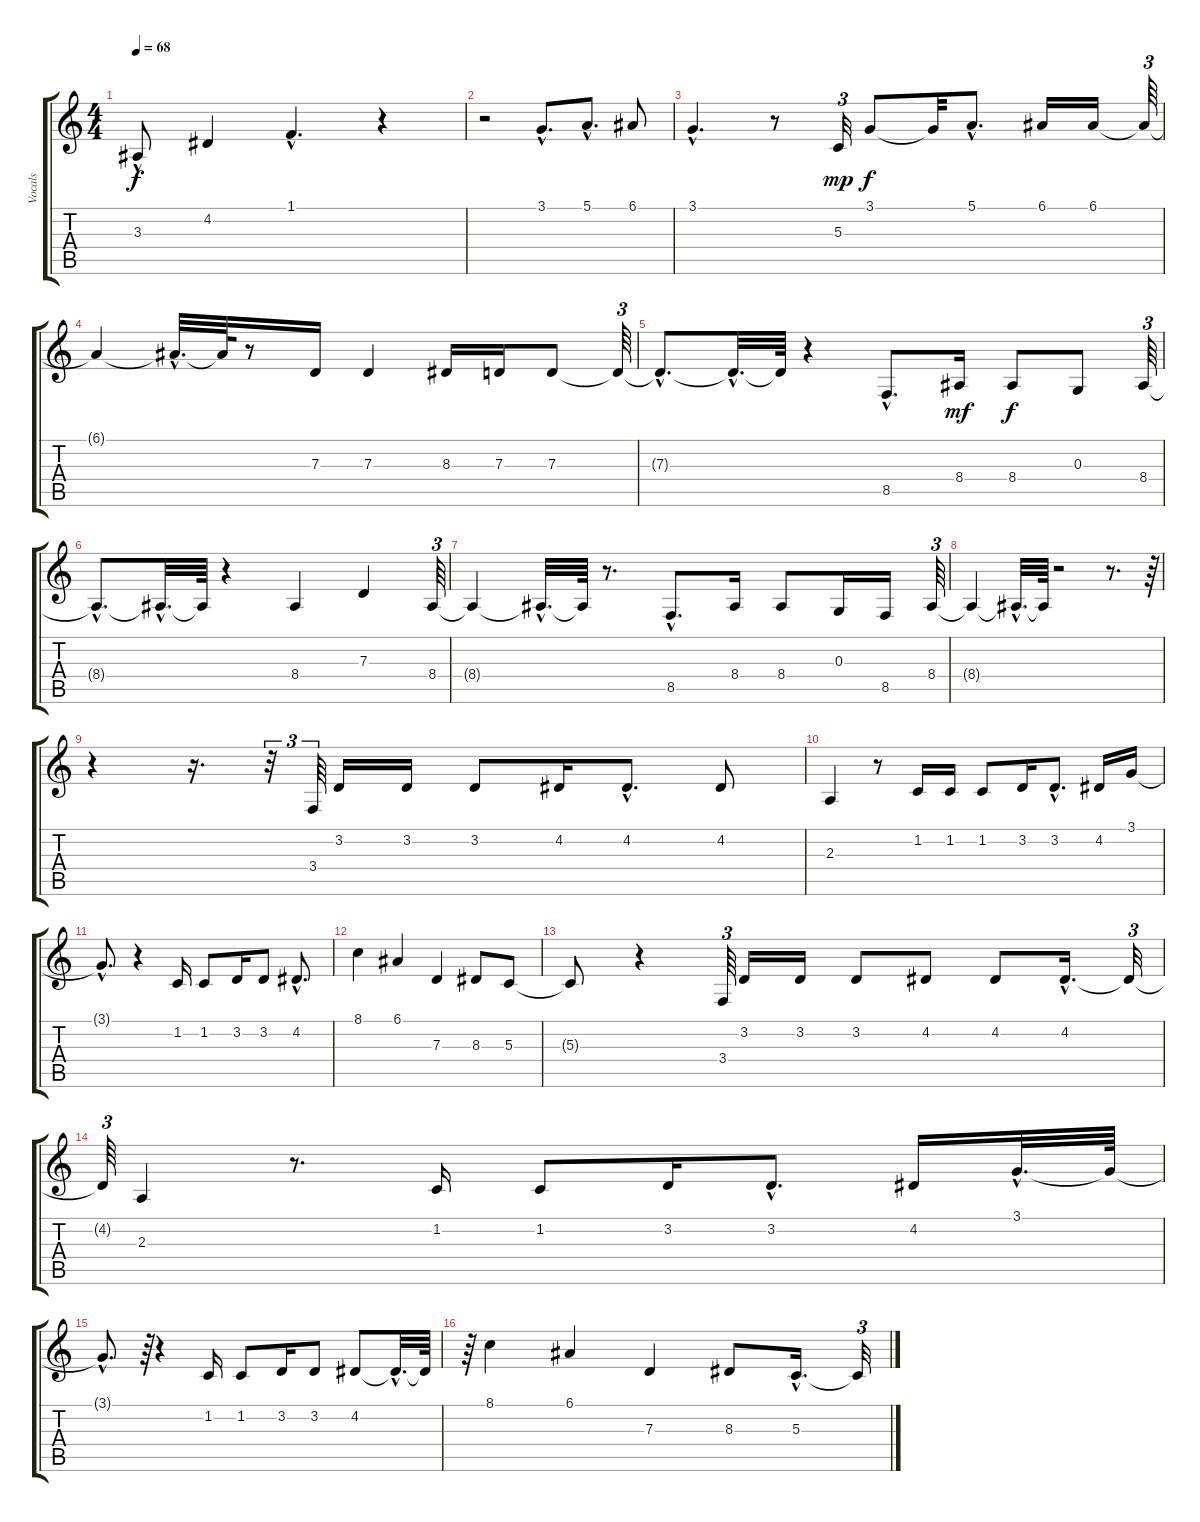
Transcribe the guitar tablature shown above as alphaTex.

\track ("Vocals" "Vocals") {instrument tenorsax}
\staff {score tabs}
\tuning (E4 B3 G3 D3 A2 E2) {hide}
\ts (4 4)
\tempo 68
\clef g2
\ks c
3.3{hac t}.8{dy f} 4.2.4 1.1{hac}.4{d} r.4 |
r.2 3.1{hac}.8{d} 5.1{hac}.8{d} 6.1.8 |
3.1{hac}.4{d volume 12} r.8 5.3.32{tu (3 2) dy mp} 3.1.8{dy f} 3.1{t}.32 5.1{hac}.8{d} 6.1.16 6.1.16 6.1{t}.64{tu (3 2)} |
6.1{t}.4 6.1{hac t}.32{d} 6.1{t}.64 r.8 7.3.16 7.3.4 8.3.16 7.3.16 7.3.8 7.3{t}.64{tu (3 2)} |
7.3{hac t}.8{d} 7.3{hac t}.32{d} 7.3{t}.64 r.4 8.5{hac}.8{d} 8.4.16{dy mf} 8.4.8{dy f} 0.3.8 8.4.64{tu (3 2)} |
8.4{hac t}.8{d} 8.4{hac t}.32{d} 8.4{t}.64 r.4 8.4.4 7.3.4 8.4.64{tu (3 2)} |
8.4{t}.4 8.4{hac t}.32{d} 8.4{t}.64 r.8{d} 8.5{hac}.8{d} 8.4.16 8.4.8 0.3.16 8.5.16 8.4.64{tu (3 2)} |
8.4{t}.4 8.4{hac t}.32{d} 8.4{t}.64 r.2 r.8{d} r.64{tu (3 2)} |
r.4 r.16{d} r.32{tu (3 2)} 3.4.64{tu (3 2)} 3.2.16 3.2.16 3.2.8 4.2.16 4.2{hac}.8{d} 4.2.8 |
2.3.4 r.8 1.2.16 1.2.16 1.2.8 3.2.16 3.2{hac}.8{d} 4.2.16 3.1.16 |
3.1{hac t}.8{d} r.4 1.2.16 1.2.8 3.2.16 3.2.8 4.2{hac}.8{d} |
8.1.4 6.1.4 7.3.4 8.3.8 5.3.8 |
5.3{t}.8 r.4 3.4.64{tu (3 2)} 3.2.16 3.2.16 3.2.8 4.2.8 4.2.8 4.2{hac}.16{d} 4.2{t}.32{tu (3 2)} |
4.2{t}.64{tu (3 2)} 2.3.4 r.8{d} 1.2.16 1.2.8 3.2.16 3.2{hac}.8{d} 4.2.16 3.1{hac}.32{d} 3.1{t}.64 |
3.1{hac t}.8{d} r.64{tu (3 2)} r.4 1.2.16 1.2.8 3.2.16 3.2.8 4.2.8 4.2{hac t}.32{d} 4.2{t}.64 |
r.64{tu (3 2)} 8.1.4 6.1.4 7.3.4 8.3.8 5.3{hac}.16{d} 5.3{t}.32{tu (3 2)}
